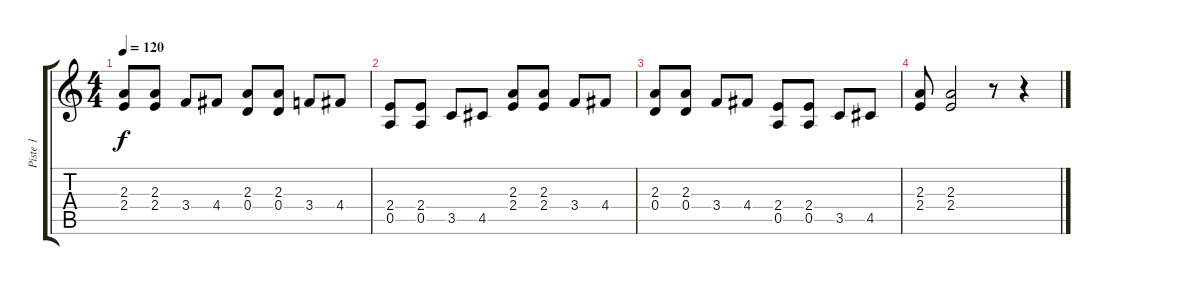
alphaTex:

\track ("Piste 1" "Piste 1") {instrument electricguitarjazz}
\staff {score tabs}
\tuning (E4 B3 G3 D3 A2 E2) {hide}
\ts (4 4)
\tempo 120
\clef g2
\ks c
(2.3 2.4).8{dy f} (2.3 2.4).8 3.4.8 4.4.8 (2.3 0.4).8 (2.3 0.4).8 3.4.8 4.4.8 |
(2.4 0.5).8 (2.4 0.5).8 3.5.8 4.5.8 (2.3 2.4).8 (2.3 2.4).8 3.4.8 4.4.8 |
(2.3 0.4).8 (2.3 0.4).8 3.4.8 4.4.8 (2.4 0.5).8 (2.4 0.5).8 3.5.8 4.5.8 |
(2.3 2.4).8 (2.3 2.4).2 r.8 r.4
